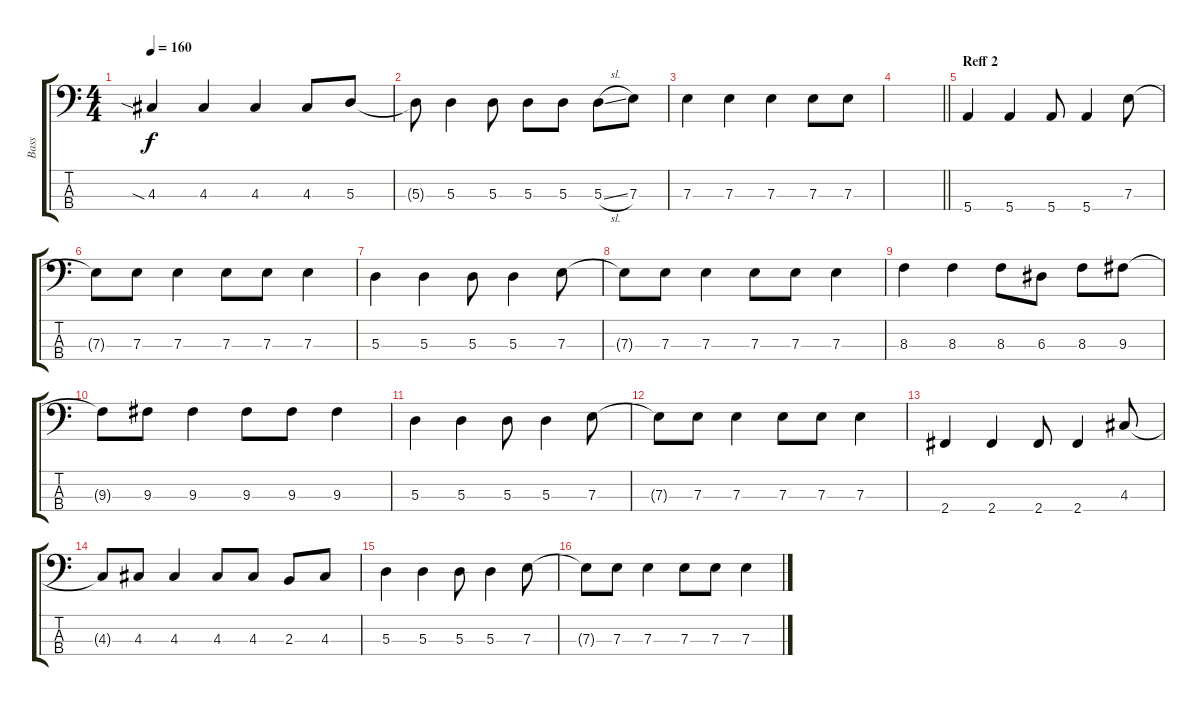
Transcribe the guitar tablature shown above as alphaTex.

\track ("Bass" "Bass") {instrument electricbassfinger}
\staff {score tabs}
\tuning (G2 D2 A1 E1) {hide}
\ts (4 4)
\tempo 160
\clef f4
\ks c
4.3{sia}.4{dy f} 4.3.4 4.3.4 4.3.8 5.3.8 |
5.3{t}.8 5.3.4 5.3.8 5.3.8 5.3.8 5.3{sl}.8 7.3.8 |
7.3.4 7.3.4 7.3.4 7.3.8 7.3.8 |
\barLineRight lightlight
|
\section ("" "Reff 2")
5.4.4 5.4.4 5.4.8 5.4.4 7.3.8 |
7.3{t}.8 7.3.8 7.3.4 7.3.8 7.3.8 7.3.4 |
5.3.4 5.3.4 5.3.8 5.3.4 7.3.8 |
7.3{t}.8 7.3.8 7.3.4 7.3.8 7.3.8 7.3.4 |
8.3.4 8.3.4 8.3.8 6.3.8 8.3.8 9.3.8 |
9.3{t}.8 9.3.8 9.3.4 9.3.8 9.3.8 9.3.4 |
5.3.4 5.3.4 5.3.8 5.3.4 7.3.8 |
7.3{t}.8 7.3.8 7.3.4 7.3.8 7.3.8 7.3.4 |
2.4.4 2.4.4 2.4.8 2.4.4 4.3.8 |
4.3{t}.8 4.3.8 4.3.4 4.3.8 4.3.8 2.3.8 4.3.8 |
5.3.4 5.3.4 5.3.8 5.3.4 7.3.8 |
7.3{t}.8 7.3.8 7.3.4 7.3.8 7.3.8 7.3.4
